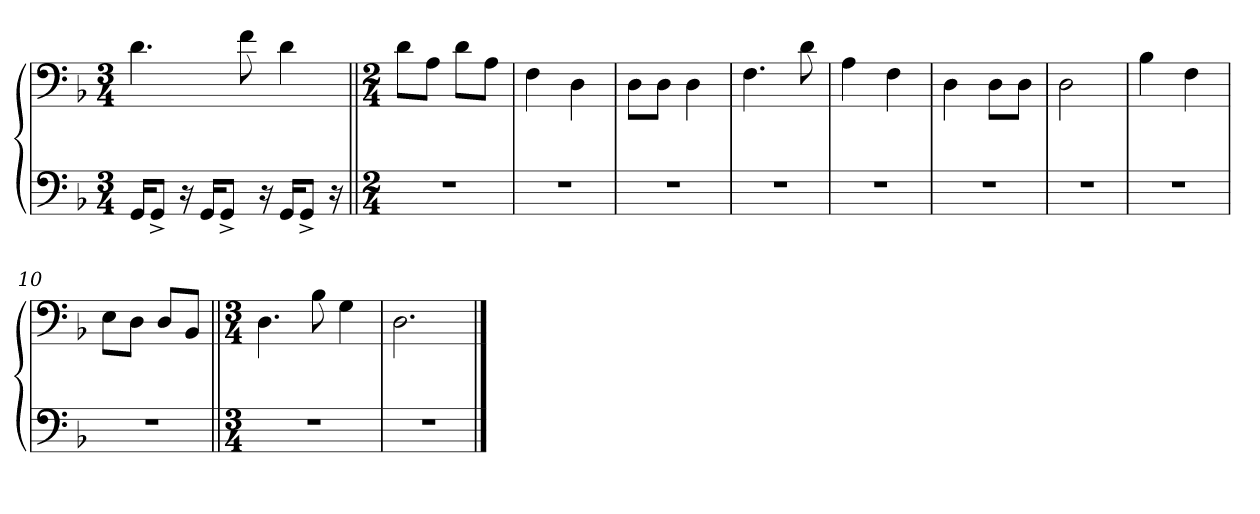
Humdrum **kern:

**kern	**kern
*part1	*part1
*staff2	*staff1
*clefF4	*clefF4
*k[b-]	*k[b-]
*M3/4	*M3/4
=1	=1
16GG/KL	4.d\
8GG^/J	.
16r	.
16GG/KL	.
8GG^/J	.
.	8f\
16r	.
16GG/KL	4d\
8GG^/J	.
16r	.
=2||	=2||
*M2/4	*M2/4
2r	8d\L
.	8A\J
.	8d\L
.	8A\J
=3	=3
2r	4F\
.	4D\
=4	=4
2r	8D\L
.	8D\J
.	4D\
=5	=5
2r	4.F\
.	8d\
=6	=6
2r	4A\
.	4F\
=7	=7
2r	4D\
.	8D\L
.	8D\J
=8	=8
2r	2D\
=9	=9
2r	4B-\
.	4F\
=10	=10
2r	8E\L
.	8D\J
.	8D/L
.	8BB-/J
=11||	=11||
*M3/4	*M3/4
2.r	4.D\
.	8B-\
.	4G\
=12	=12
2.r	2.D\
==	==
*-	*-
